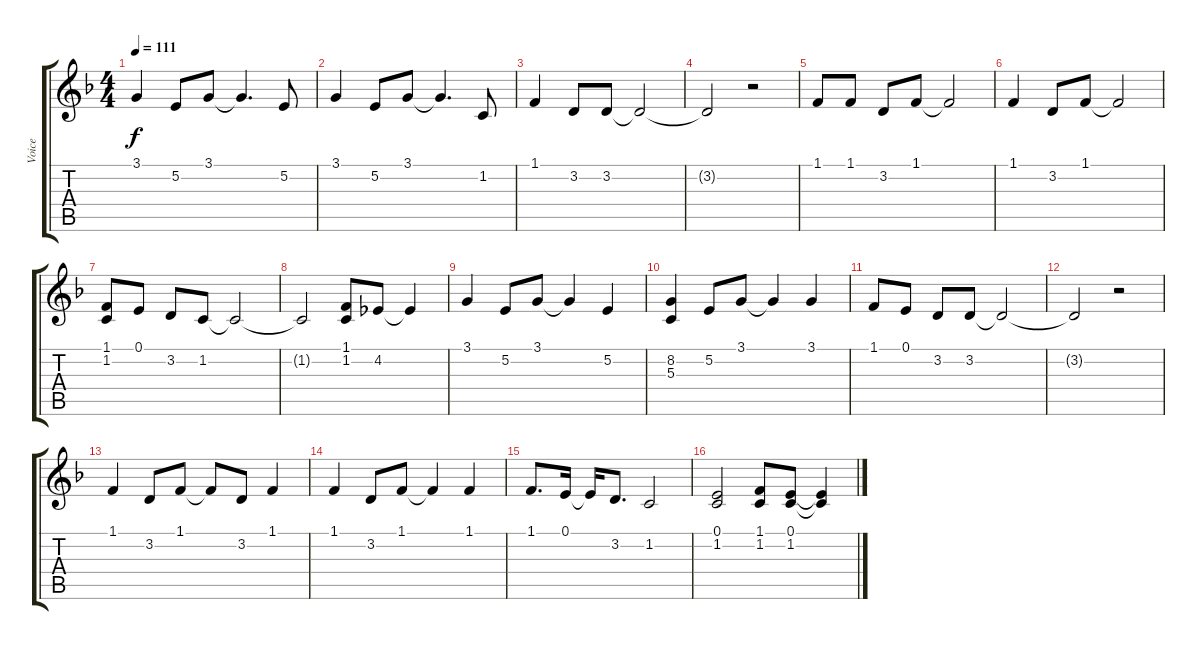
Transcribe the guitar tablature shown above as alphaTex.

\track ("Voice" "Voice") {instrument tenorsax}
\staff {score tabs}
\tuning (E4 B3 G3 D3 A2 E2) {hide}
\ts (4 4)
\tempo 111
\clef g2
\ks f
3.1.4{dy f} 5.2.8 3.1.8 3.1{t}.4{d} 5.2.8 |
3.1.4 5.2.8 3.1.8 3.1{t}.4{d} 1.2.8 |
1.1.4 3.2.8 3.2.8 3.2{t}.2 |
3.2{t}.2 r.2 |
1.1.8 1.1.8 3.2.8 1.1.8 1.1{t}.2 |
1.1.4 3.2.8 1.1.8 1.1{t}.2 |
(1.1 1.2).8 0.1.8 3.2.8 1.2.8 1.2{t}.2 |
1.2{t}.2 (1.1 1.2).8 4.2.8 4.2{t}.4 |
3.1.4 5.2.8 3.1.8 3.1{t}.4 5.2.4 |
(8.2 5.3).4 5.2.8 3.1.8 3.1{t}.4 3.1.4 |
1.1.8 0.1.8 3.2.8 3.2.8 3.2{t}.2 |
3.2{t}.2 r.2 |
1.1.4 3.2.8 1.1.8 1.1{t}.8 3.2.8 1.1.4 |
1.1.4 3.2.8 1.1.8 1.1{t}.4 1.1.4 |
1.1.8{d} 0.1.16 0.1{t}.16 3.2.8{d} 1.2.2 |
(0.1 1.2).2 (1.1 1.2).8 (0.1 1.2).8 (0.1{t} 1.2{t}).4
